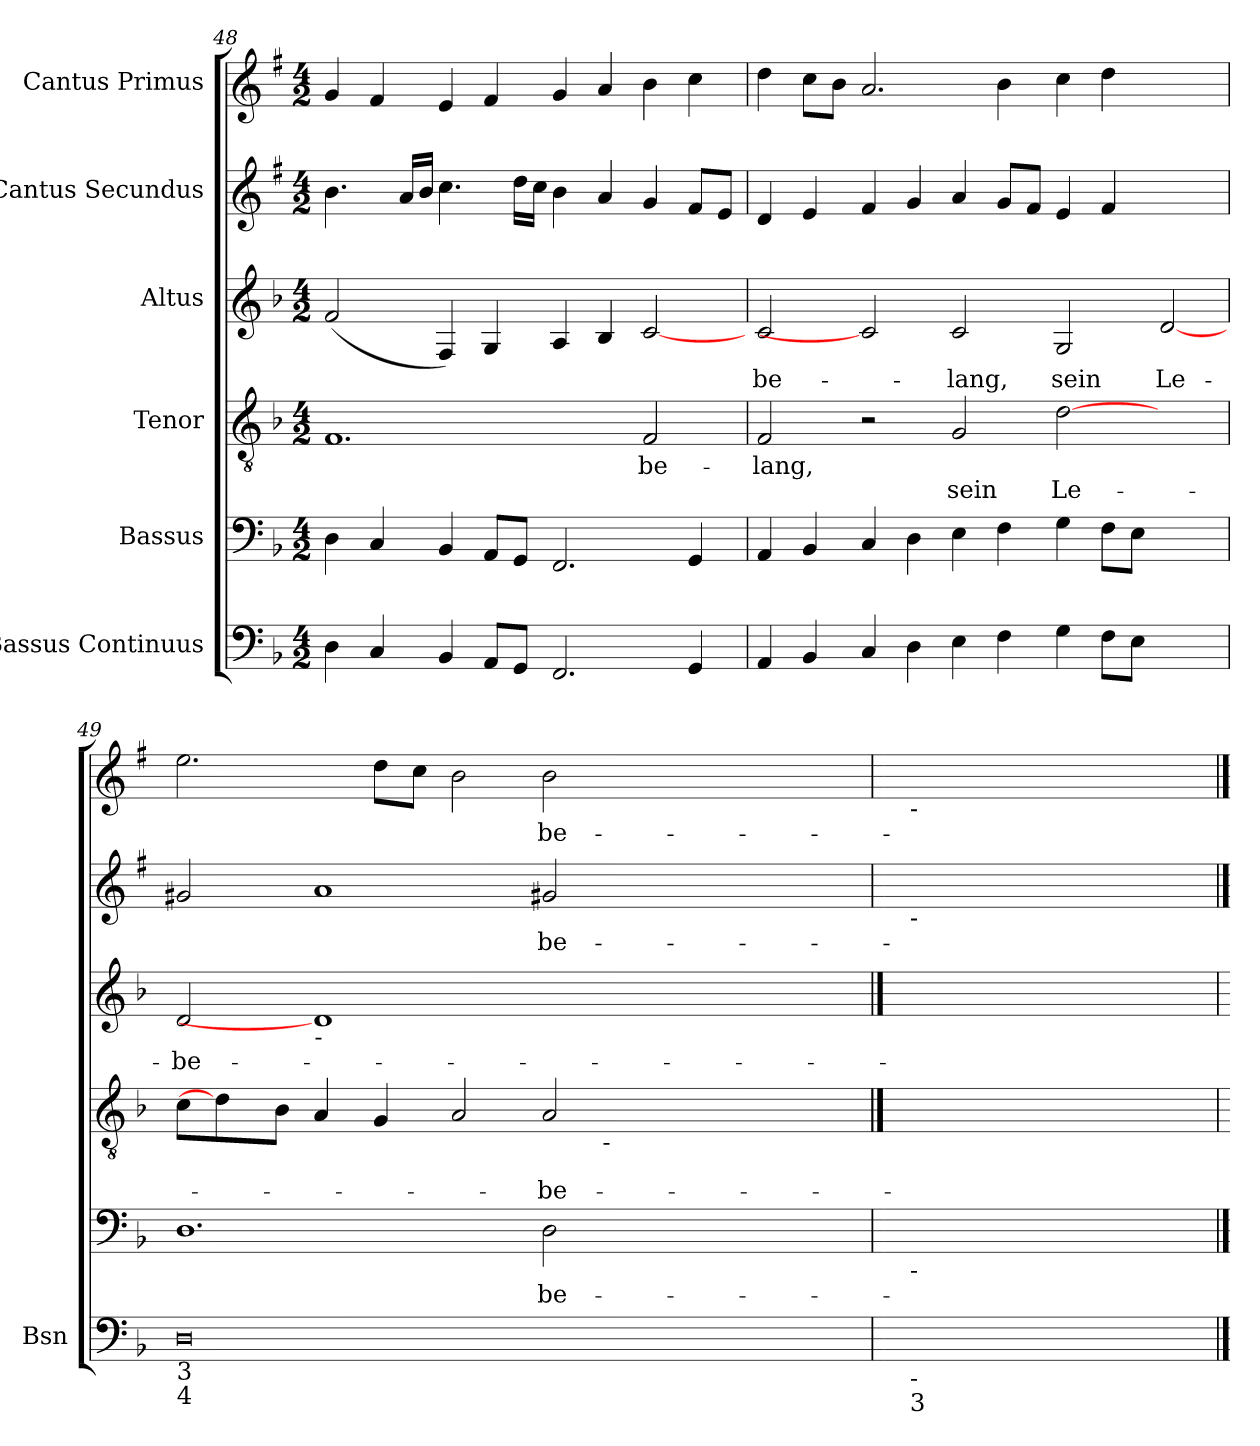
**kern	**kern	**text	**kern	**text	**text	**kern	**text	**kern	**text	**kern	**text
*part6	*part5	*part5	*part4	*part4	*part4	*part3	*part3	*part2	*part2	*part1	*part1
*staff6	*staff5	*staff5	*staff4	*staff4	*staff4	*staff3	*staff3	*staff2	*staff2	*staff1	*staff1
*I"Bassus Continuus	*I"Bassus	*	*I"Tenor	*	*	*I"Altus	*	*I"Cantus Secundus	*	*I"Cantus Primus	*
*I'Bsn	*	*	*	*	*	*	*	*	*	*	*
!!LO:LB:g=z
*clefF4	*clefF4	*	*clefGv2	*	*	*clefG2	*	*clefG2	*	*clefG2	*
*	*	*	*	*	*	*	*	*ITrd1c2	*	*ITrd1c2	*
*k[b-]	*k[b-]	*	*k[b-]	*	*	*k[b-]	*	*k[b-]	*	*k[b-]	*
*F:	*F:	*	*F:	*	*	*F:	*	*F:	*	*F:	*
*M4/2	*M4/2	*	*M4/2	*	*	*M4/2	*	*M4/2	*	*M4/2	*
=48	=48	=48	=48	=48	=48	=48	=48	=48	=48	=48	=48
4D	4D	.	1.F	.	.	(<2f	.	4.a	.	4f	.
4C	4C	.	.	.	.	.	.	.	.	4e	.
.	.	.	.	.	.	.	.	16gLL	.	.	.
.	.	.	.	.	.	.	.	16aJJ	.	.	.
4BB-	4BB-	.	.	.	.	4F)	.	4.b-	.	4d	.
8AAL	8AAL	.	.	.	.	4G	.	.	.	4e	.
8GGJ	8GGJ	.	.	.	.	.	.	16ccLL	.	.	.
.	.	.	.	.	.	.	.	16b-JJ	.	.	.
2.FF	2.FF	.	.	.	.	4A	.	4a	.	4f	.
.	.	.	.	.	.	4B-	.	4g	.	4g	.
!	!	!	!	!LO:LY:b	!	!	!	!	!	!	!
.	.	.	2F	be-	.	[2c	.	4f	.	4a	.
4GG	4GG	.	.	.	.	.	.	8eL	.	4b-	.
.	.	.	.	.	.	.	.	8dJ	.	.	.
=48A	=48A	=48A	=48A	=48A	=48A	=48A	=48A	=48A	=48A	=48A	=48A
!	!	!	!	!LO:LY:b	!	!	!LO:LY:b	!	!	!	!
4AA	4AA	.	2F	-lang,	.	2c	be-	4c	.	4cc	.
4BB-	4BB-	.	.	.	.	.	.	4d	.	8b-L	.
.	.	.	.	.	.	.	.	.	.	8aJ	.
4C	4C	.	2r	.	.	2c]	.	4e	.	2.g	.
4D	4D	.	.	.	.	.	.	4f	.	.	.
!	!	!	!	!	!LO:LY:b	!	!LO:LY:b	!	!	!	!
4E	4E	.	2G	.	sein	2c	-lang,	4g	.	.	.
4F	4F	.	.	.	.	.	.	8fL	.	4a	.
.	.	.	.	.	.	.	.	8eJ	.	.	.
!	!	!	!	!	!LO:LY:b	!	!LO:LY:b	!	!	!	!
4G	4G	.	[2d	.	Le-	2G	sein	4d	.	4b-	.
8FL	8FL	.	.	.	.	.	.	4e	.	4cc	.
8EJ	8EJ	.	.	.	.	.	.	.	.	.	.
!	!	!	!	!	!	!	!LO:LY:b	!	!	!	!
2ryy	2ryy	.	2ryy	.	.	[2d	Le-	2ryy	.	2ryy	.
=49A	=49A	=49A	=49A	=49A	=49A	=49A	=49A	=49A	=49A	=49A	=49A
!LO:TX:b:t=3	!	!	!	!	!	!	!	!	!	!	!
!LO:TX:b:t=4	!	!	!	!	!	!	!	!	!	!	!
!	!	!	!	!	!	!	!LO:LY:b	!	!	!	!
*	*	*	*^	*	*	*	*	*	*	*	*
0D	1.D	.	8cL	1..ryy	.	.	2d	-be-	2f#X	.	2.dd	.
.	.	.	4d]	.	.	.	.	.	.	.	.	.
.	.	.	8B-J	.	.	.	.	.	.	.	.	.
!	!	!	!	!	!	!	!LO:TX:b:t=-	!	!	!	!	!
.	.	.	4A	.	.	.	1d]	.	1g	.	.	.
.	.	.	4G	.	.	.	.	.	.	.	8ccL	.
.	.	.	.	.	.	.	.	.	.	.	8b-J	.
.	.	.	2A	.	.	.	.	.	.	.	2a	.
!	!	!LO:LY:b	!	!	!	!LO:LY:b	!	!LO:LY:b	!	!LO:LY:b	!	!LO:LY:b
.	2D	-be-	2A	.	.	-be-	[1.dyy	-lang.	2f#X	be-	2a	be-
!	!	!	!	!LO:TX:b:t=-	!	!	!	!	!	!	!	!
.	.	.	.	1ryy	.	.	.	.	.	.	.	.
!	!	!	!	!	!	!LO:LY:b	!	!	!	!	!	!
1ryy	1ryy	.	[4Gyy	.	.	-lang.	.	.	1ryy	.	1ryy	.
.	.	.	2.ryy	.	.	.	.	.	.	.	.	.
.	.	.	.	4ryy	.	.	.	.	.	.	.	.
=50A	=50A	=50A	==50A	==50A	=50A	=50A	==50A	=50A	=50A	=50A	=50A	=50A
!	!	!	!	!	!	!	!	!	!	!	!LO:TX:b:t=-	!
!	!	!	!	!	!	!	!	!	!LO:TX:b:t=-	!	!	!
!	!LO:TX:b:t=-	!	!	!	!	!	!	!	!	!	!	!
!LO:TX:b:t=-	!	!	!	!	!	!	!	!	!	!	!	!
!LO:TX:b:t=3	!	!	!	!	!	!	!	!	!	!	!	!
!	!	!LO:LY:b	!	!	!	!	!	!	!	!LO:LY:b	!	!LO:LY:b
*	*	*	*v	*v	*	*	*	*	*	*	*	*
0GGyy	0GGyy	-lang.	1..Gyy]	.	.	2dyy]	.	0gyy	-lang.	0bnyy	-lang.
.	.	.	.	.	.	1.ryy	.	.	.	.	.
.	.	.	4ryy	.	.	.	.	.	.	.	.
==	==	==	=	==	==	=	==	==	==	==	==
*-	*-	*-	*-	*-	*-	*-	*-	*-	*-	*-	*-
